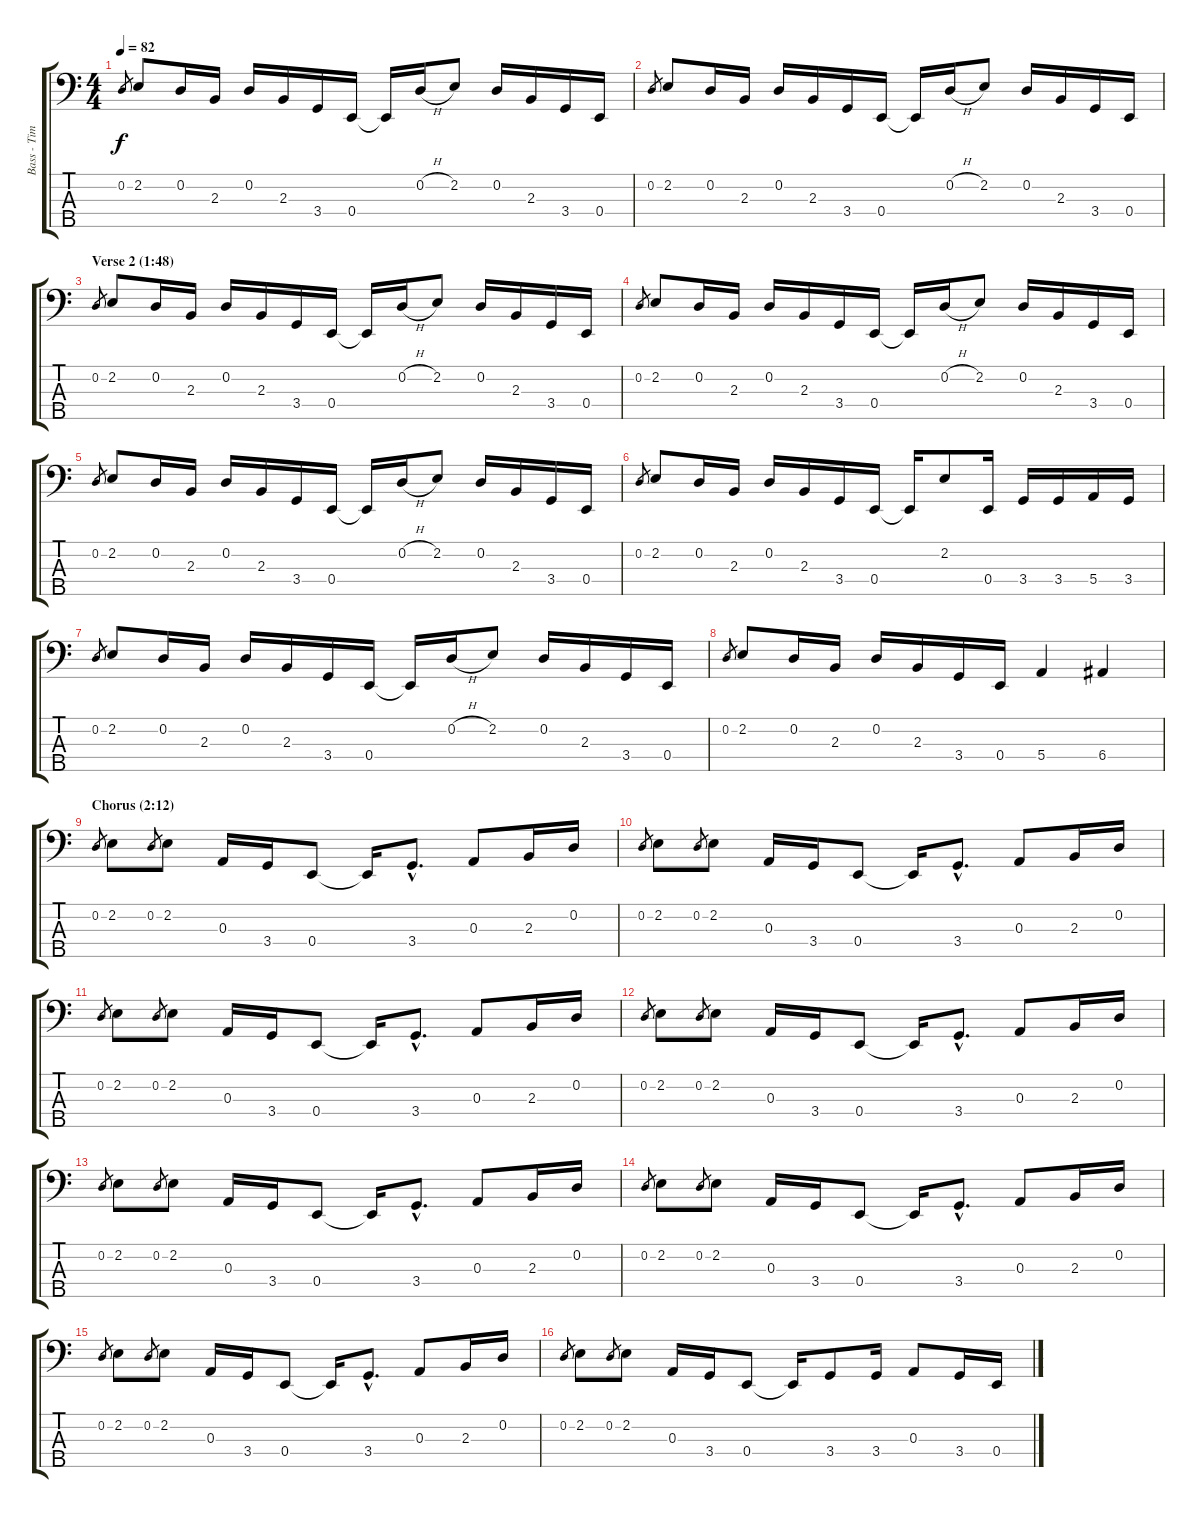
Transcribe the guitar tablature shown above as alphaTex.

\track ("Bass - Tim" "Bass - Tim") {instrument electricbasspick}
\staff {score tabs}
\tuning (G2 D2 A1 E1 B0) {hide}
\ts (4 4)
\tempo 82
\clef f4
\ks c
0.2.8{gr dy f} 2.2.8 0.2.16 2.3.16 0.2.16 2.3.16 3.4.16 0.4.16 0.4{t}.16 0.2{h}.16 2.2.8 0.2.16 2.3.16 3.4.16 0.4.16 |
0.2.8{gr} 2.2.8 0.2.16 2.3.16 0.2.16 2.3.16 3.4.16 0.4.16 0.4{t}.16 0.2{h}.16 2.2.8 0.2.16 2.3.16 3.4.16 0.4.16 |
\section ("" "Verse 2 (1:48)")
0.2.8{gr} 2.2.8 0.2.16 2.3.16 0.2.16 2.3.16 3.4.16 0.4.16 0.4{t}.16 0.2{h}.16 2.2.8 0.2.16 2.3.16 3.4.16 0.4.16 |
0.2.8{gr} 2.2.8 0.2.16 2.3.16 0.2.16 2.3.16 3.4.16 0.4.16 0.4{t}.16 0.2{h}.16 2.2.8 0.2.16 2.3.16 3.4.16 0.4.16 |
0.2.8{gr} 2.2.8 0.2.16 2.3.16 0.2.16 2.3.16 3.4.16 0.4.16 0.4{t}.16 0.2{h}.16 2.2.8 0.2.16 2.3.16 3.4.16 0.4.16 |
0.2.8{gr} 2.2.8 0.2.16 2.3.16 0.2.16 2.3.16 3.4.16 0.4.16 0.4{t}.16 2.2.8 0.4.16 3.4.16 3.4.16 5.4.16 3.4.16 |
0.2.8{gr} 2.2.8 0.2.16 2.3.16 0.2.16 2.3.16 3.4.16 0.4.16 0.4{t}.16 0.2{h}.16 2.2.8 0.2.16 2.3.16 3.4.16 0.4.16 |
0.2.8{gr} 2.2.8 0.2.16 2.3.16 0.2.16 2.3.16 3.4.16 0.4.16 5.4.4 6.4.4 |
\section ("" "Chorus (2:12)")
0.2.8{gr} 2.2.8 0.2.8{gr} 2.2.8 0.3.16 3.4.16 0.4.8 0.4{t}.16 3.4{hac}.8{d} 0.3.8 2.3.16 0.2.16 |
0.2.8{gr} 2.2.8 0.2.8{gr} 2.2.8 0.3.16 3.4.16 0.4.8 0.4{t}.16 3.4{hac}.8{d} 0.3.8 2.3.16 0.2.16 |
0.2.8{gr} 2.2.8 0.2.8{gr} 2.2.8 0.3.16 3.4.16 0.4.8 0.4{t}.16 3.4{hac}.8{d} 0.3.8 2.3.16 0.2.16 |
0.2.8{gr} 2.2.8 0.2.8{gr} 2.2.8 0.3.16 3.4.16 0.4.8 0.4{t}.16 3.4{hac}.8{d} 0.3.8 2.3.16 0.2.16 |
0.2.8{gr} 2.2.8 0.2.8{gr} 2.2.8 0.3.16 3.4.16 0.4.8 0.4{t}.16 3.4{hac}.8{d} 0.3.8 2.3.16 0.2.16 |
0.2.8{gr} 2.2.8 0.2.8{gr} 2.2.8 0.3.16 3.4.16 0.4.8 0.4{t}.16 3.4{hac}.8{d} 0.3.8 2.3.16 0.2.16 |
0.2.8{gr} 2.2.8 0.2.8{gr} 2.2.8 0.3.16 3.4.16 0.4.8 0.4{t}.16 3.4{hac}.8{d} 0.3.8 2.3.16 0.2.16 |
0.2.8{gr} 2.2.8 0.2.8{gr} 2.2.8 0.3.16 3.4.16 0.4.8 0.4{t}.16 3.4.8 3.4.16 0.3.8 3.4.16 0.4.16
